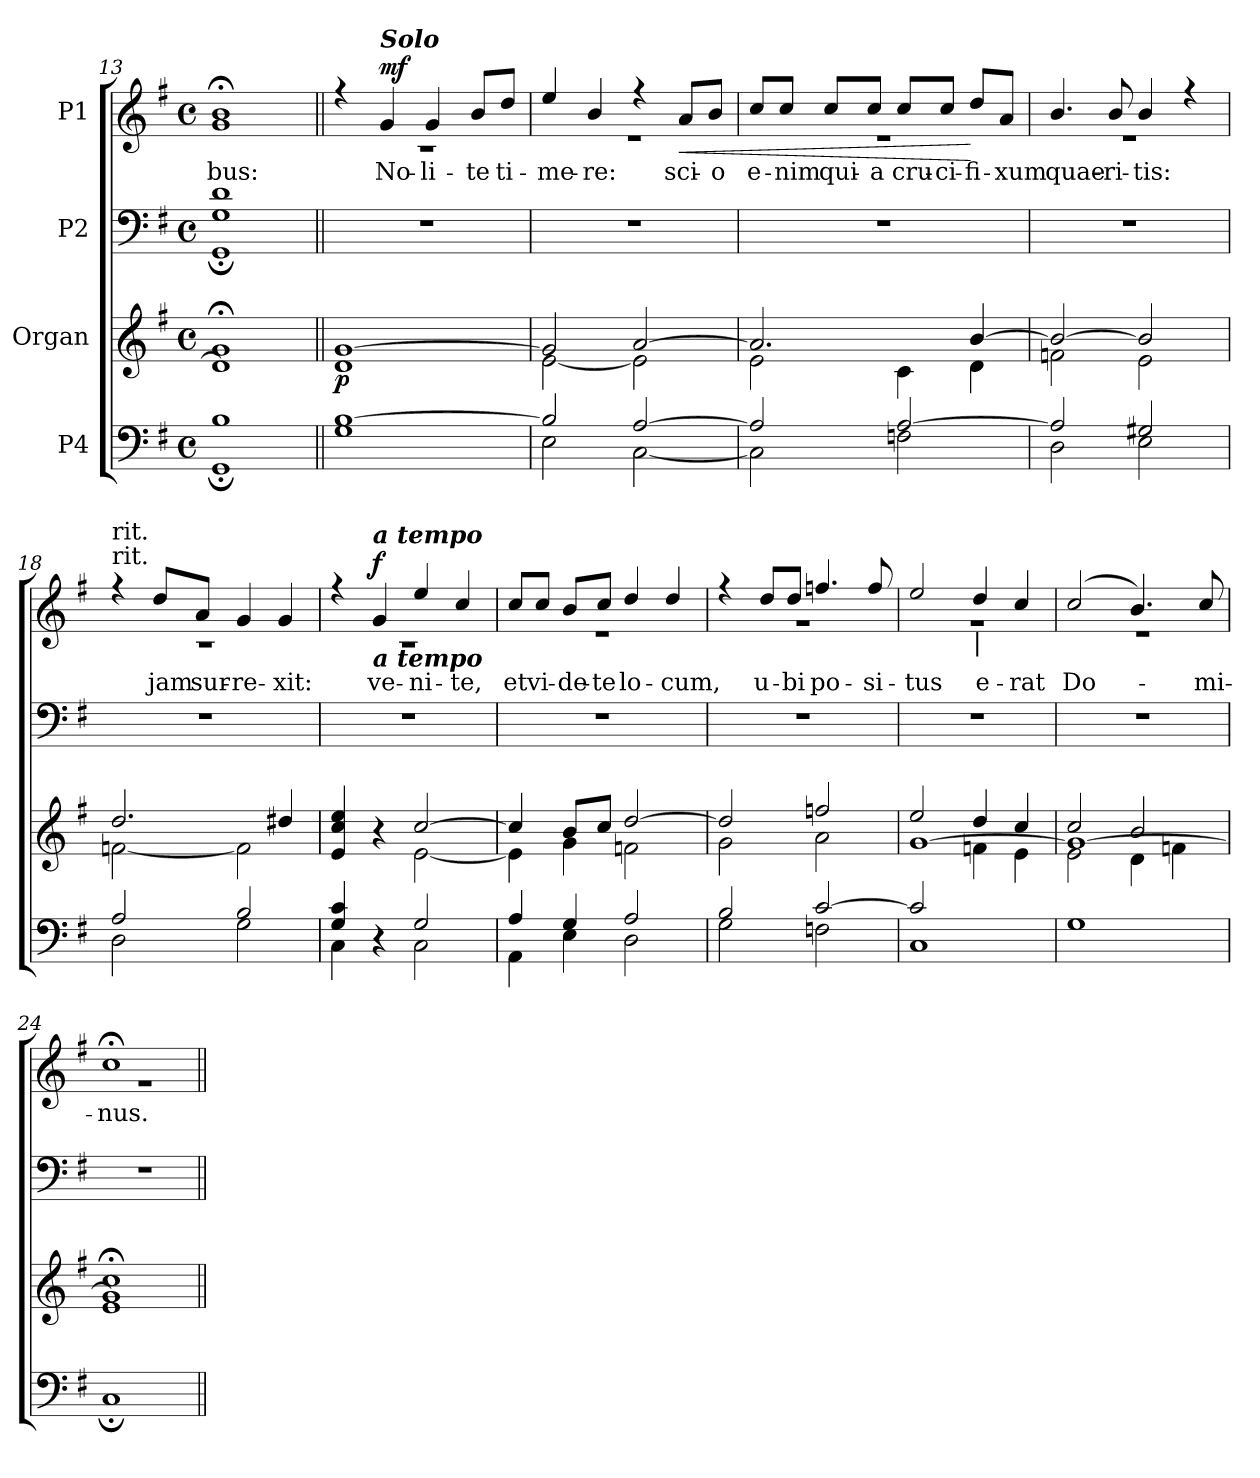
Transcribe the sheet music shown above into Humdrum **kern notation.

**kern	**kern	**dynam	**kern	**kern	**text	**dynam
*part4	*part3	*part3	*part2	*part1	*part1	*part1
*staff4	*staff3	*staff3	*staff2	*staff1	*staff1	*staff1
*I"P4	*I"Organ	*	*I"P2	*I"P1	*	*
*clefF4	*clefG2	*	*clefF4	*clefG2	*	*
*k[f#]	*k[f#]	*	*k[f#]	*k[f#]	*	*
*G:	*G:	*	*G:	*G:	*	*
*M4/4	*M4/4	*	*M4/4	*M4/4	*	*
*met(c)	*met(c)	*	*met(c)	*met(c)	*	*
=13	=13	=13	=13	=13	=13	=13
*^	*^	*	*^	*	*	*
!	!	!	!	!	!	!	!	!LO:LY:b:color=#000000	!
*	*	*	*	*	*	*	*^	*	*
1Bi	1GG;i	1g;i	1di]	.	1di	1GGi; 1Gi;	1b;i	1gi	-bus:	.
*	*	*	*	*	*v	*v	*	*	*	*
!!LO:PB:g=z	!!
=14||	=14||	=14||	=14||	=14||	=14||	=14||	=14||	=14||	=14||
[>1Bi	1Gi	[>1gi	1di	p	1r	4r	1r	.	.
!	!	!	!	!	!	!LO:TX:a:Bi:t=Solo	!	!	!
!	!	!	!	!	!	!	!	!LO:LY:b:color=#000000	!
.	.	.	.	.	.	4gi/	.	No-	mf
!	!	!	!	!	!	!	!	!LO:LY:b:color=#000000	!
.	.	.	.	.	.	4gi/	.	-li-	.
!	!	!	!	!	!	!	!	!LO:LY:b:color=#000000	!
.	.	.	.	.	.	8bi/L	.	-te	.
!	!	!	!	!	!	!	!	!LO:LY:b:color=#000000	!
.	.	.	.	.	.	8ddi/J	.	ti-	.
=15	=15	=15	=15	=15	=15	=15	=15	=15	=15
!	!	!	!	!	!	!	!	!LO:LY:b:color=#000000	!
2Bi/]	2Ei\	2gi/]	[<2ei\	.	1r	4eei/	1r	-me-	.
!	!	!	!	!	!	!	!	!LO:LY:b:color=#000000	!
.	.	.	.	.	.	4bi/	.	-re:	.
[>2Ai/	[<2Ci\	[>2ai/	2ei\]	.	.	4r	.	.	.
!	!	!	!	!	!	!	!	!LO:LY:b:color=#000000	!LO:HP:b
.	.	.	.	.	.	8ai/L	.	sci-	<
!	!	!	!	!	!	!	!	!LO:LY:b:color=#000000	!
.	.	.	.	.	.	8bi/J	.	-o	.
=16	=16	=16	=16	=16	=16	=16	=16	=16	=16
!	!	!	!	!	!	!	!	!LO:LY:b:color=#000000	!
2Ai/]	2Ci\]	2.ai/]	2ei\	.	1r	8cci/L	1r	e-	.
!	!	!	!	!	!	!	!	!LO:LY:b:color=#000000	!
.	.	.	.	.	.	8cci/J	.	-nim	.
!	!	!	!	!	!	!	!	!LO:LY:b:color=#000000	!
.	.	.	.	.	.	8cci/L	.	qui-	.
!	!	!	!	!	!	!	!	!LO:LY:b:color=#000000	!
.	.	.	.	.	.	8cci/J	.	-a	.
!	!	!	!	!	!	!	!	!LO:LY:b:color=#000000	!
[>2Ai/	2Fni\	.	4ci\	.	.	8cci/L	.	cru-	.
!	!	!	!	!	!	!	!	!LO:LY:b:color=#000000	!
.	.	.	.	.	.	8cci/J	.	-ci-	.
!	!	!	!	!	!	!	!	!LO:LY:b:color=#000000	!
.	.	[>4bi/	4di\	.	.	8ddi/L	.	-fi-	[
!	!	!	!	!	!	!	!	!LO:LY:b:color=#000000	!
.	.	.	.	.	.	8ai/J	.	-xum	.
=17	=17	=17	=17	=17	=17	=17	=17	=17	=17
!	!	!	!	!	!	!	!	!LO:LY:b:color=#000000	!
2Ai/]	2Di\	2bi/_>	2fni\	.	1r	4.bi/	1r	quae-	.
!	!	!	!	!	!	!	!	!LO:LY:b:color=#000000	!
.	.	.	.	.	.	8bi/	.	-ri-	.
!	!	!	!	!	!	!	!	!LO:LY:b:color=#000000	!
2G#Xi/	2Ei\	2bi/]	2ei\	.	.	4bi/	.	-tis:	.
.	.	.	.	.	.	4r	.	.	.
!!LO:LB:g=z	!!
=18	=18	=18	=18	=18	=18	=18	=18	=18	=18
!	!	!	!	!	!	!LO:TX:t=rit.	!	!	!
!	!	!	!	!	!	!LO:TX:t=rit.	!	!	!
2Ai/	2Di\	2.ddi/	[<2fni\	.	1r	4r	1r	.	.
!	!	!	!	!	!	!	!	!LO:LY:b:color=#000000	!
.	.	.	.	.	.	8ddi/L	.	jam	.
!	!	!	!	!	!	!	!	!LO:LY:b:color=#000000	!
.	.	.	.	.	.	8ai/J	.	sur-	.
!	!	!	!	!	!	!	!	!LO:LY:b:color=#000000	!
2Bi/	2Gi\	.	2fi\]	.	.	4gi/	.	-re-	.
!	!	!	!	!	!	!	!	!LO:LY:b:color=#000000	!
.	.	4dd#Xi/	.	.	.	4gi/	.	-xit:	.
=19	=19	=19	=19	=19	=19	=19	=19	=19	=19
4Gi/ 4ci	4Ci\	4ei/ 4cci 4eei	4ryy	.	1r	4r	1r	.	.
!	!	!	!	!	!	!LO:TX:a:Bi:t=a tempo	!	!	!
!	!	!	!	!	!	!LO:TX:b:Bi:t=a tempo	!	!	!
!	!	!	!	!	!	!	!	!LO:LY:b:color=#000000	!
4r	4ryy	4r	4ryy	.	.	4gi/	.	ve-	f
!	!	!	!	!	!	!	!	!LO:LY:b:color=#000000	!
2Gi/	2Ci\	[>2cci/	[<2ei\	.	.	4eei/	.	-ni-	.
!	!	!	!	!	!	!	!	!LO:LY:b:color=#000000	!
.	.	.	.	.	.	4cci/	.	-te,	.
=20	=20	=20	=20	=20	=20	=20	=20	=20	=20
!	!	!	!	!	!	!	!	!LO:LY:b:color=#000000	!
4Ai/	4AAi\	4cci/]	4ei\]	.	1r	8cci/L	1r	et	.
!	!	!	!	!	!	!	!	!LO:LY:b:color=#000000	!
.	.	.	.	.	.	8cci/J	.	vi-	.
!	!	!	!	!	!	!	!	!LO:LY:b:color=#000000	!
4Gi/	4Ei\	8bi/L	4gi\	.	.	8bi/L	.	-de-	.
!	!	!	!	!	!	!	!	!LO:LY:b:color=#000000	!
.	.	8cci/J	.	.	.	8cci/J	.	-te	.
!	!	!	!	!	!	!	!	!LO:LY:b:color=#000000	!
2Ai/	2Di\	[>2ddi/	2fni\	.	.	4ddi/	.	lo-	.
!	!	!	!	!	!	!	!	!LO:LY:b:color=#000000	!
.	.	.	.	.	.	4ddi/	.	-cum,	.
=21	=21	=21	=21	=21	=21	=21	=21	=21	=21
2Bi/	2Gi\	2ddi/]	2gi\	.	1r	4r	1r	.	.
!	!	!	!	!	!	!	!	!LO:LY:b:color=#000000	!
.	.	.	.	.	.	8ddi/L	.	u-	.
!	!	!	!	!	!	!	!	!LO:LY:b:color=#000000	!
.	.	.	.	.	.	8ddi/J	.	-bi	.
!	!	!	!	!	!	!	!	!LO:LY:b:color=#000000	!
[>2ci/	2Fni\	2ffni/	2ai\	.	.	4.ffni/	.	po-	.
!	!	!	!	!	!	!	!	!LO:LY:b:color=#000000	!
.	.	.	.	.	.	8ffi/	.	-si-	.
=22	=22	=22	=22	=22	=22	=22	=22	=22	=22
*	*	*	*^	*	*	*	*	*	*
!	!	!	!	!	!	!	!	!	!LO:LY:b:color=#000000	!
2ci/]	1Ci	2eei/	2ryy	[>1gi	.	1r	2eei/	1r	-tus	.
!	!	!	!	!	!	!	!LO:TX:b:t=|	!	!	!
!	!	!	!	!	!	!	!	!	!LO:LY:b:color=#000000	!
2ryy	.	4ddi/	4fni\	.	.	.	4ddi/	.	e-	.
!	!	!	!	!	!	!	!	!	!LO:LY:b:color=#000000	!
.	.	4cci/	4ei\	.	.	.	4cci/	.	-rat	.
*v	*v	*	*	*	*	*	*	*	*	*
=23	=23	=23	=23	=23	=23	=23	=23	=23	=23
!	!	!	!	!	!	!	!	!LO:LY:b:color=#000000	!
1Gi	2cci/	2ei\	1gi_>	.	1r	(2cci/	1r	Do-	.
.	2bi/	4di\	.	.	.	4.bi/)	.	.	.
.	.	4fni\	.	.	.	.	.	.	.
!	!	!	!	!	!	!	!	!LO:LY:b:color=#000000	!
.	.	.	.	.	.	8cci/	.	-mi-	.
=24	=24	=24	=24	=24	=24	=24	=24	=24	=24
*^	*	*	*	*	*	*	*	*	*
!	!	!	!	!	!	!	!	!	!LO:LY:b:color=#000000	!
1ryy	1C;i	1cc;i	1ei	1gi]	.	1r	1cc;i	1r	-nus.	.
*v	*v	*	*	*	*	*	*v	*v	*	*
*	*v	*v	*v	*	*	*	*	*
=||	=||	=||	=||	=||	=||	=||
*-	*-	*-	*-	*-	*-	*-
